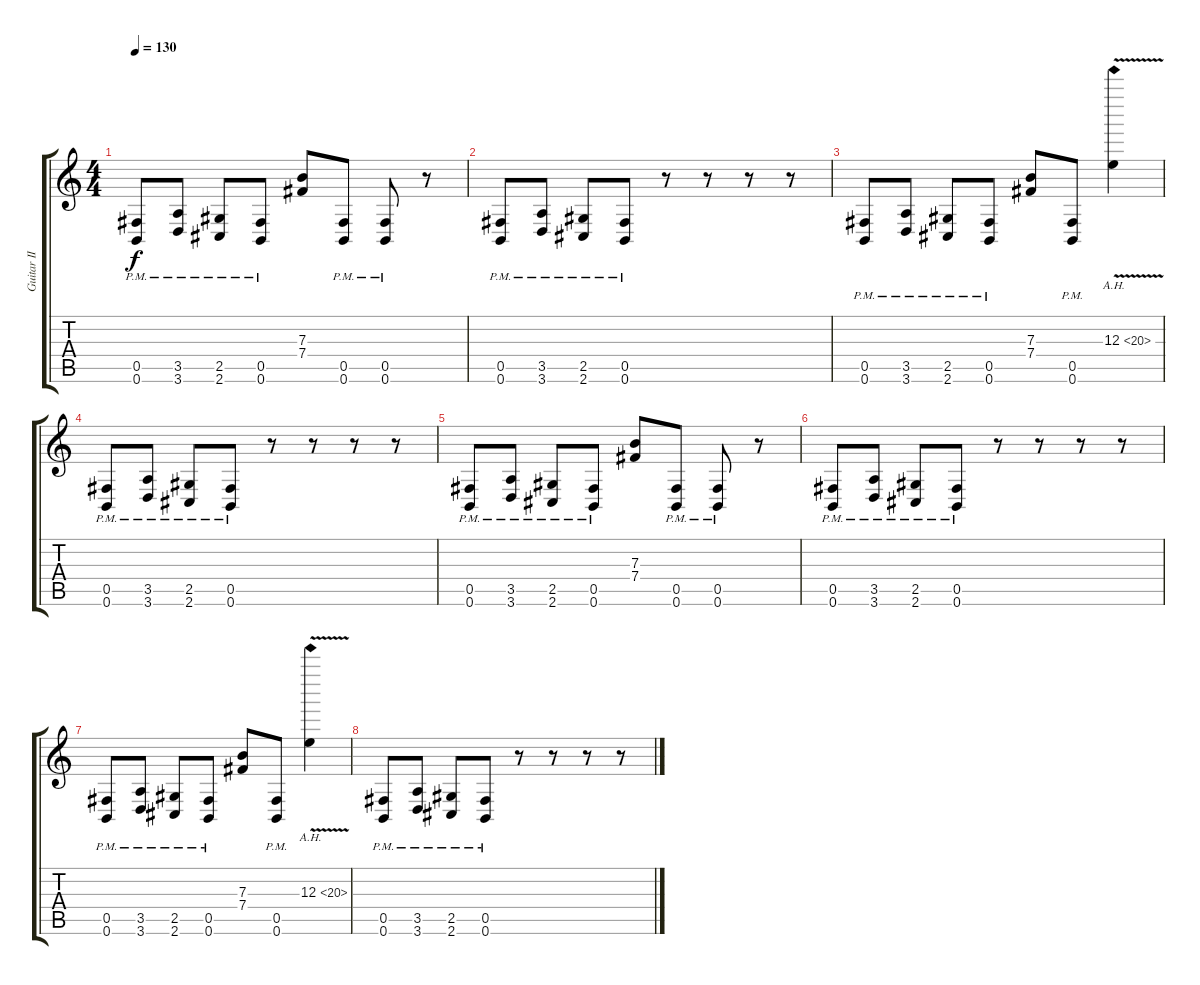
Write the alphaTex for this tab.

\track ("Guitar II" "Guitar II") {instrument distortionguitar}
\staff {score tabs}
\tuning (Db4 Ab3 E3 B2 Gb2 B1) {hide}
\ts (4 4)
\tempo 130
\clef g2
\ks c
(0.5{pm} 0.6{pm}).8{dy f} (3.5{pm} 3.6{pm}).8 (2.5{pm} 2.6{pm}).8 (0.5{pm} 0.6{pm}).8 (7.3 7.4).8 (0.5{pm} 0.6{pm}).8 (0.5{pm} 0.6{pm}).8 r.8 |
(0.5{pm} 0.6{pm}).8 (3.5{pm} 3.6{pm}).8 (2.5{pm} 2.6{pm}).8 (0.5{pm} 0.6{pm}).8 r.8 r.8 r.8 r.8 |
(0.5{pm} 0.6{pm}).8 (3.5{pm} 3.6{pm}).8 (2.5{pm} 2.6{pm}).8 (0.5{pm} 0.6{pm}).8 (7.3 7.4).8 (0.5{pm} 0.6{pm}).8 12.3{ah 8 v}.4 |
(0.5{pm} 0.6{pm}).8 (3.5{pm} 3.6{pm}).8 (2.5{pm} 2.6{pm}).8 (0.5{pm} 0.6{pm}).8 r.8 r.8 r.8 r.8 |
(0.5{pm} 0.6{pm}).8 (3.5{pm} 3.6{pm}).8 (2.5{pm} 2.6{pm}).8 (0.5{pm} 0.6{pm}).8 (7.3 7.4).8 (0.5{pm} 0.6{pm}).8 (0.5{pm} 0.6{pm}).8 r.8 |
(0.5{pm} 0.6{pm}).8 (3.5{pm} 3.6{pm}).8 (2.5{pm} 2.6{pm}).8 (0.5{pm} 0.6{pm}).8 r.8 r.8 r.8 r.8 |
(0.5{pm} 0.6{pm}).8 (3.5{pm} 3.6{pm}).8 (2.5{pm} 2.6{pm}).8 (0.5{pm} 0.6{pm}).8 (7.3 7.4).8 (0.5{pm} 0.6{pm}).8 12.3{ah 8 v}.4 |
(0.5{pm} 0.6{pm}).8 (3.5{pm} 3.6{pm}).8 (2.5{pm} 2.6{pm}).8 (0.5{pm} 0.6{pm}).8 r.8 r.8 r.8 r.8
